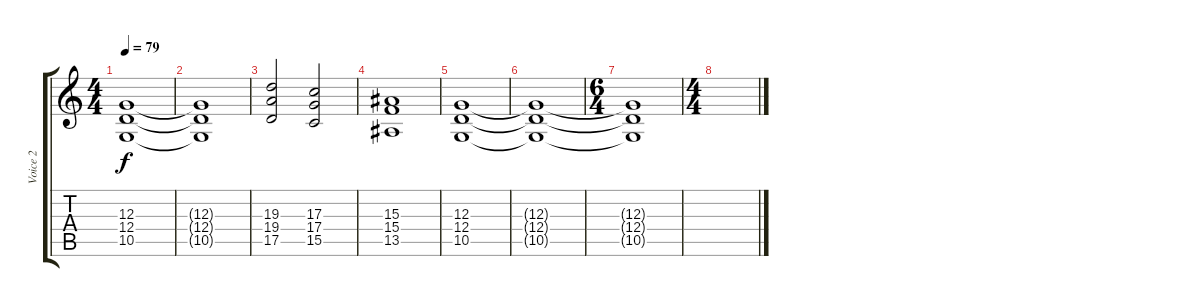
\track ("Voice 2" "Voice 2") {instrument choiraahs}
\staff {score tabs}
\tuning (E4 B3 G3 D3 A2 E2) {hide}
\ts (4 4)
\tempo 79
\clef g2
\ks c
(12.3 12.4 10.5).1{dy f volume 10} |
(12.3{t} 12.4{t} 10.5{t}).1{volume 4} |
(19.3 19.4 17.5).2{volume 10} (17.3 17.4 15.5).2 |
(15.3 15.4 13.5).1{volume 7} |
(12.3 12.4 10.5).1{volume 10} |
(12.3{t} 12.4{t} 10.5{t}).1{volume 4} |
\ts (6 4)
(12.3{t} 12.4{t} 10.5{t}).1 |
\ts (4 4)
